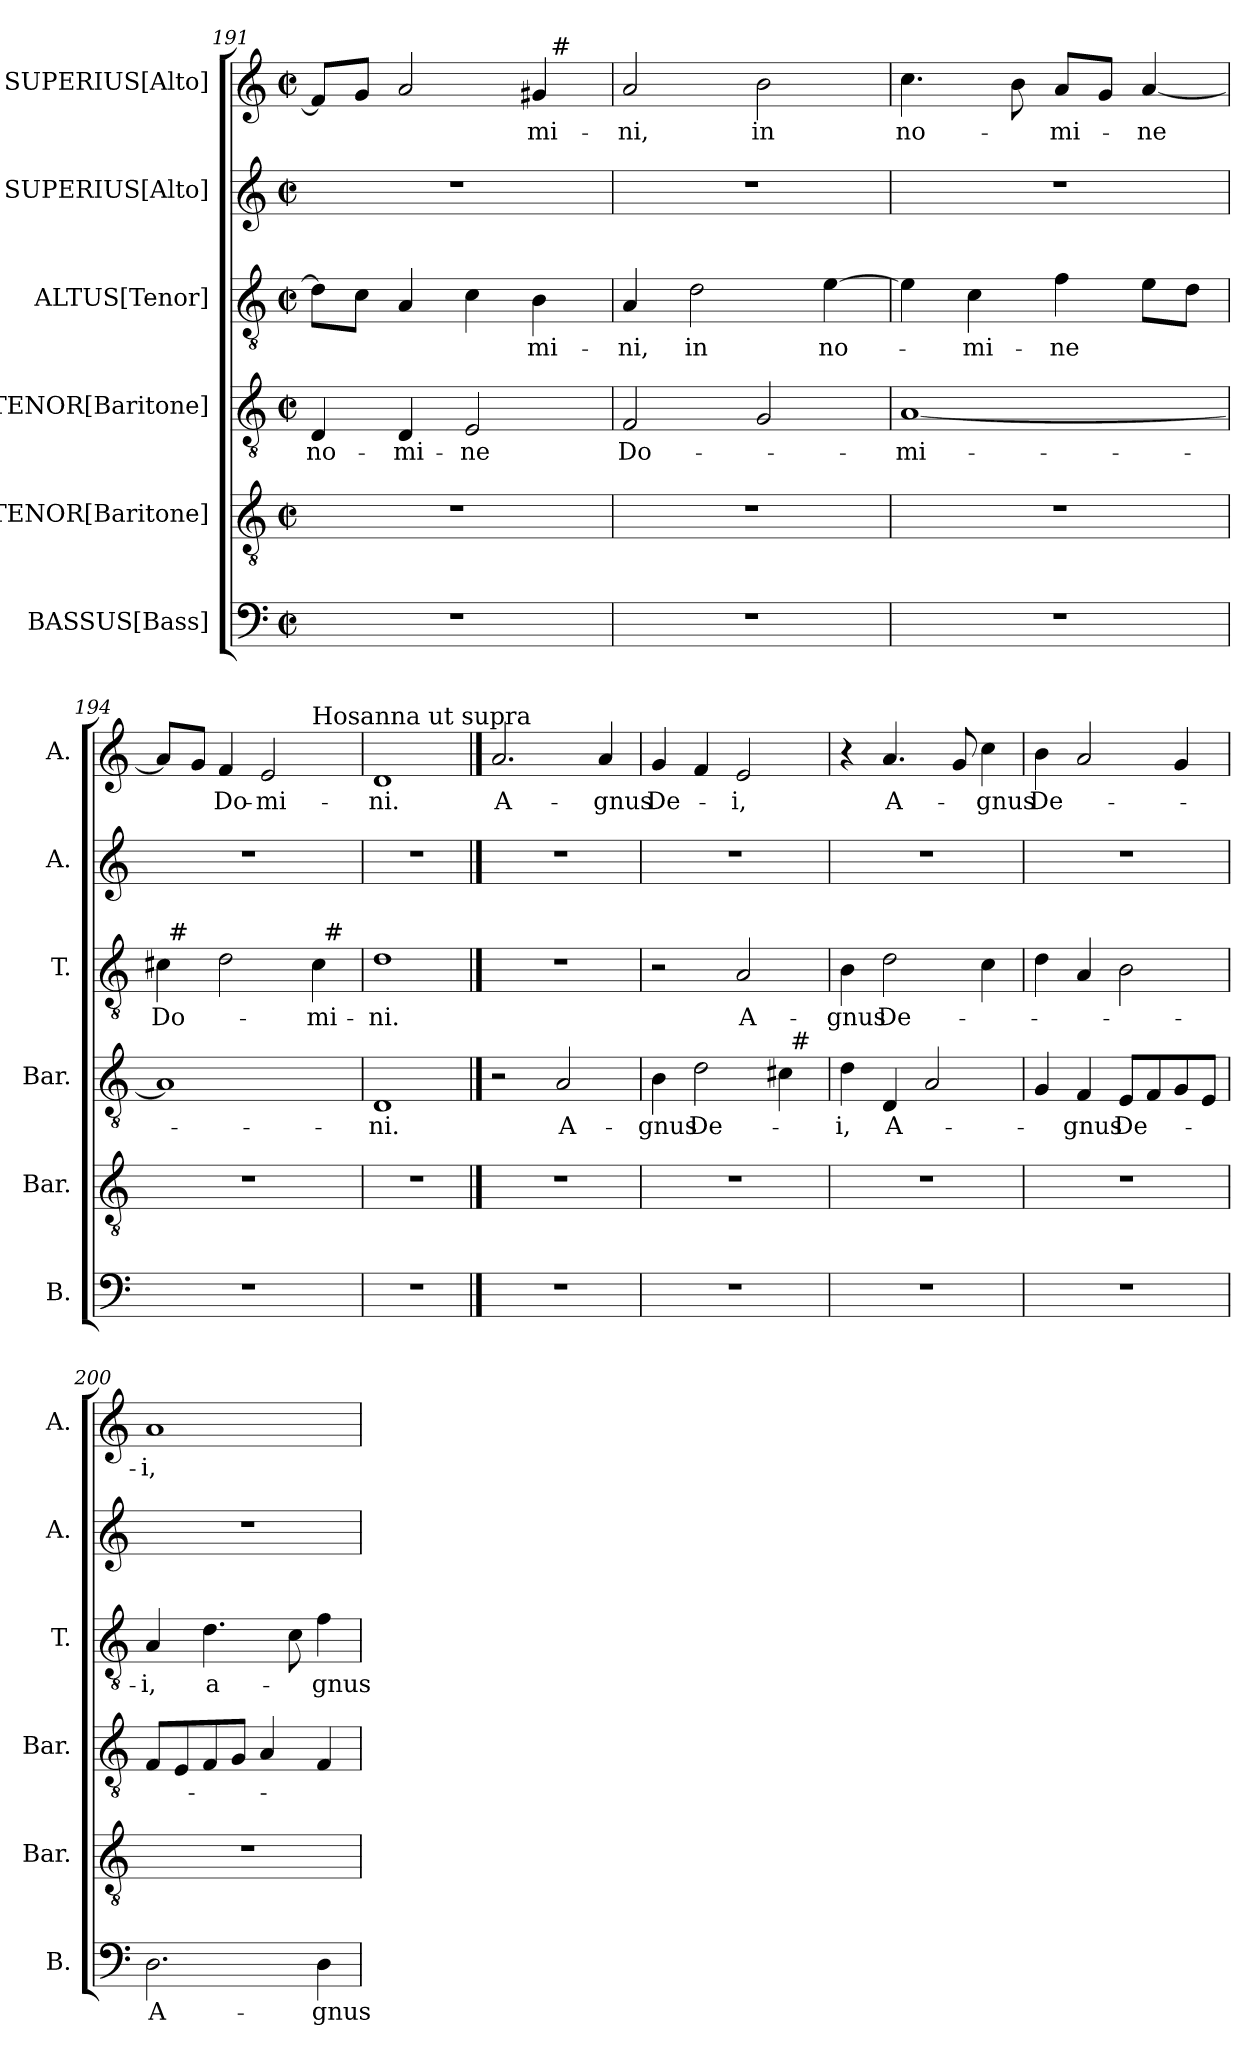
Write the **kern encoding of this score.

**kern	**text	**kern	**kern	**text	**kern	**text	**kern	**kern	**text
*part6	*part6	*part5	*part4	*part4	*part3	*part3	*part2	*part1	*part1
*staff6	*staff6	*staff5	*staff4	*staff4	*staff3	*staff3	*staff2	*staff1	*staff1
*I"BASSUS[Bass]	*	*I"TENOR[Baritone]	*I"TENOR[Baritone]	*	*I"ALTUS[Tenor]	*	*I"SUPERIUS[Alto]	*I"SUPERIUS[Alto]	*
*I'B.	*	*I'Bar.	*I'Bar.	*	*I'T.	*	*I'A.	*I'A.	*
!!LO:PB:g=z
*clefF4	*	*clefGv2	*clefGv2	*	*clefGv2	*	*clefG2	*clefG2	*
*	*	*ITrd7c12	*ITrd7c12	*	*ITrd7c12	*	*	*	*
*k[]	*	*k[]	*k[]	*	*k[]	*	*k[]	*k[]	*
*C:	*	*C:	*C:	*	*C:	*	*C:	*C:	*
*M2/2	*	*M2/2	*M2/2	*	*M2/2	*	*M2/2	*M2/2	*
*met(c|)	*	*met(c|)	*met(c|)	*	*met(c|)	*	*met(c|)	*met(c|)	*
=191	=191	=191	=191	=191	=191	=191	=191	=191	=191
!	!	!	!	!LO:LY:b	!	!	!	!	!
*	*	*	*	*	*	*	*	*^	*
1r	.	1r	4DD/	no-	8D\L]	.	1r	8f/L]	2ryy	.
.	.	.	.	.	8C\J	.	.	8g/J	.	.
!	!	!	!	!LO:LY:b	!	!	!	!	!	!
.	.	.	4DD/	-mi-	4AA/	.	.	2a/	.	.
!	!	!	!	!LO:LY:b	!	!	!	!	!	!
.	.	.	2EE/	-ne	4C\	.	.	.	4ryy	.
!	!	!	!	!	!	!LO:LY:b	!	!	!	!LO:LY:b
.	.	.	.	.	4BB\	-mi-	.	4g#/	32ryy	-mi-
!	!	!	!	!	!	!	!	!	!LO:TX:a:t=#	!
.	.	.	.	.	.	.	.	.	8..ryy	.
=192	=192	=192	=192	=192	=192	=192	=192	=192	=192	=192
!	!	!	!	!LO:LY:b	!	!LO:LY:b	!	!	!	!LO:LY:b
*	*	*	*	*	*	*	*	*v	*v	*
1r	.	1r	2FF/	Do-	4AA/	-ni,	1r	2a/	-ni,
!	!	!	!	!	!	!LO:LY:b	!	!	!
.	.	.	.	.	2D\	in	.	.	.
!	!	!	!	!	!	!	!	!	!LO:LY:b
.	.	.	2GG/	.	.	.	.	2b\	in
!	!	!	!	!	!	!LO:LY:b	!	!	!
.	.	.	.	.	[>4E\	no-	.	.	.
=193	=193	=193	=193	=193	=193	=193	=193	=193	=193
!	!	!	!	!LO:LY:b	!	!	!	!	!LO:LY:b
1r	.	1r	[<1AA	-mi-	4E\]	.	1r	4.cc\	no-
!	!	!	!	!	!	!LO:LY:b	!	!	!
.	.	.	.	.	4C\	-mi-	.	.	.
.	.	.	.	.	.	.	.	8b\	.
!	!	!	!	!	!	!LO:LY:b	!	!	!LO:LY:b
.	.	.	.	.	4F\	-ne	.	8a/L	-mi-
.	.	.	.	.	.	.	.	8g/J	.
!	!	!	!	!	!	!	!	!	!LO:LY:b
.	.	.	.	.	8E\L	.	.	[<4a/	-ne
.	.	.	.	.	8D\J	.	.	.	.
=194	=194	=194	=194	=194	=194	=194	=194	=194	=194
!	!	!	!	!	!	!LO:LY:b	!	!	!
*	*	*	*	*	*^	*	*	*^	*
*	*	*	*	*	*	*^	*	*	*	*	*
1r	.	1r	1AA]	.	4C#\	32ryy	2ryy	Do-	1r	8a/L]	2.ryy	.
!	!	!	!	!	!	!LO:TX:a:t=#	!	!	!	!	!	!
.	.	.	.	.	.	2ryy	.	.	.	.	.	.
.	.	.	.	.	.	.	.	.	.	8g/J	.	.
!	!	!	!	!	!	!	!	!	!	!	!	!LO:LY:b
.	.	.	.	.	2D\	.	.	.	.	4f/	.	Do-
!	!	!	!	!	!	!	!	!	!	!	!	!LO:LY:b
.	.	.	.	.	.	.	4ryy	.	.	2e/	.	-mi-
.	.	.	.	.	.	4...ryy	.	.	.	.	.	.
!	!	!	!	!	!	!	!	!	!	!	!LO:TX:a:t=Hosanna ut supra	!
!	!	!	!	!	!	!	!	!LO:LY:b	!	!	!	!
.	.	.	.	.	4C#\	.	32ryy	-mi-	.	.	4ryy	.
!	!	!	!	!	!	!	!LO:TX:a:t=#	!	!	!	!	!
.	.	.	.	.	.	.	8..ryy	.	.	.	.	.
=195	=195	=195	=195	=195	=195	=195	=195	=195	=195	=195	=195	=195
!	!	!	!	!LO:LY:b	!	!	!	!LO:LY:b	!	!	!	!LO:LY:b
*	*	*	*	*	*v	*v	*v	*	*	*v	*v	*
1r	.	1r	1DD	-ni.	1D	-ni.	1r	1d	-ni.
!!LO:LB:g=z
==196	==196	==196	==196	==196	==196	==196	==196	==196	==196
!	!	!	!	!	!	!	!	!	!LO:LY:b
1r	.	1r	2r	.	1r	.	1r	2.a/	A-
!	!	!	!	!LO:LY:b	!	!	!	!	!
.	.	.	2AA/	A-	.	.	.	.	.
!	!	!	!	!	!	!	!	!	!LO:LY:b
.	.	.	.	.	.	.	.	4a/	-gnus
=197	=197	=197	=197	=197	=197	=197	=197	=197	=197
!	!	!	!	!LO:LY:b	!	!	!	!	!LO:LY:b
*	*	*	*^	*	*	*	*	*	*
1r	.	1r	4BB\	2ryy	-gnus	2r	.	1r	4g/	De-
!	!	!	!	!	!LO:LY:b	!	!	!	!	!
.	.	.	2D\	.	De-	.	.	.	4f/	.
!	!	!	!	!	!	!	!LO:LY:b	!	!	!LO:LY:b
.	.	.	.	4ryy	.	2AA/	A-	.	2e/	-i,
.	.	.	4C#\	32ryy	.	.	.	.	.	.
!	!	!	!	!LO:TX:a:t=#	!	!	!	!	!	!
.	.	.	.	8..ryy	.	.	.	.	.	.
=198	=198	=198	=198	=198	=198	=198	=198	=198	=198	=198
!	!	!	!	!	!LO:LY:b	!	!LO:LY:b	!	!	!
*	*	*	*v	*v	*	*	*	*	*	*
1r	.	1r	4D\	-i,	4BB\	-gnus	1r	4r	.
!	!	!	!	!LO:LY:b	!	!LO:LY:b	!	!	!LO:LY:b
.	.	.	4DD/	A-	2D\	De-	.	4.a/	A-
.	.	.	2AA/	.	.	.	.	.	.
.	.	.	.	.	.	.	.	8g/	.
!	!	!	!	!	!	!	!	!	!LO:LY:b
.	.	.	.	.	4C\	.	.	4cc\	-gnus
=199	=199	=199	=199	=199	=199	=199	=199	=199	=199
!	!	!	!	!	!	!	!	!	!LO:LY:b
1r	.	1r	4GG/	.	4D\	.	1r	4b\	De-
!	!	!	!	!LO:LY:b	!	!	!	!	!
.	.	.	4FF/	-gnus	4AA/	.	.	2a/	.
!	!	!	!	!LO:LY:b	!	!	!	!	!
.	.	.	8EE/L	De-	2BB\	.	.	.	.
.	.	.	8FF/	.	.	.	.	.	.
.	.	.	8GG/	.	.	.	.	4g/	.
.	.	.	8EE/J	.	.	.	.	.	.
=200	=200	=200	=200	=200	=200	=200	=200	=200	=200
!	!LO:LY:b	!	!	!	!	!LO:LY:b	!	!	!LO:LY:b
2.D\	A-	1r	8FF/L	.	4AA/	-i,	1r	1a	-i,
.	.	.	8EE/	.	.	.	.	.	.
!	!	!	!	!	!	!LO:LY:b	!	!	!
.	.	.	8FF/	.	4.D\	a-	.	.	.
.	.	.	8GG/J	.	.	.	.	.	.
.	.	.	4AA/	.	.	.	.	.	.
.	.	.	.	.	8C\	.	.	.	.
!	!LO:LY:b	!	!	!	!	!LO:LY:b	!	!	!
4D\	-gnus	.	4FF/	.	4F\	-gnus	.	.	.
=	=	=	=	=	=	=	=	=	=
*-	*-	*-	*-	*-	*-	*-	*-	*-	*-
